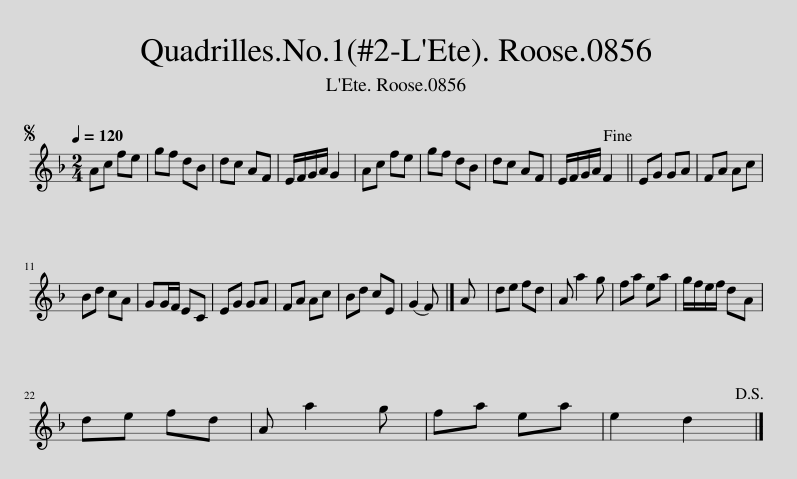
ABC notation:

X:1
L:1/8
Q:1/4=120
M:2/4
I:linebreak $
K:F
V:1 treble
V:1
S Ac fe | gf dB | dc AF | E/F/G/A/ G2 | Ac fe | %5
 gf dB | dc AF | E/F/G/A/ F2!fine! || EG GA | FA Ac |$ %10
 Bd cA | GG/F/ EC | EG GA | FA Ac | Bd cE | %15
 (G2 F) |] A | de fd | A a2 g | fa ea | %20
 g/f/e/f/ dA |$ de fd | A a2 g | fa ea | e2 d2!D.S.! |] %25
